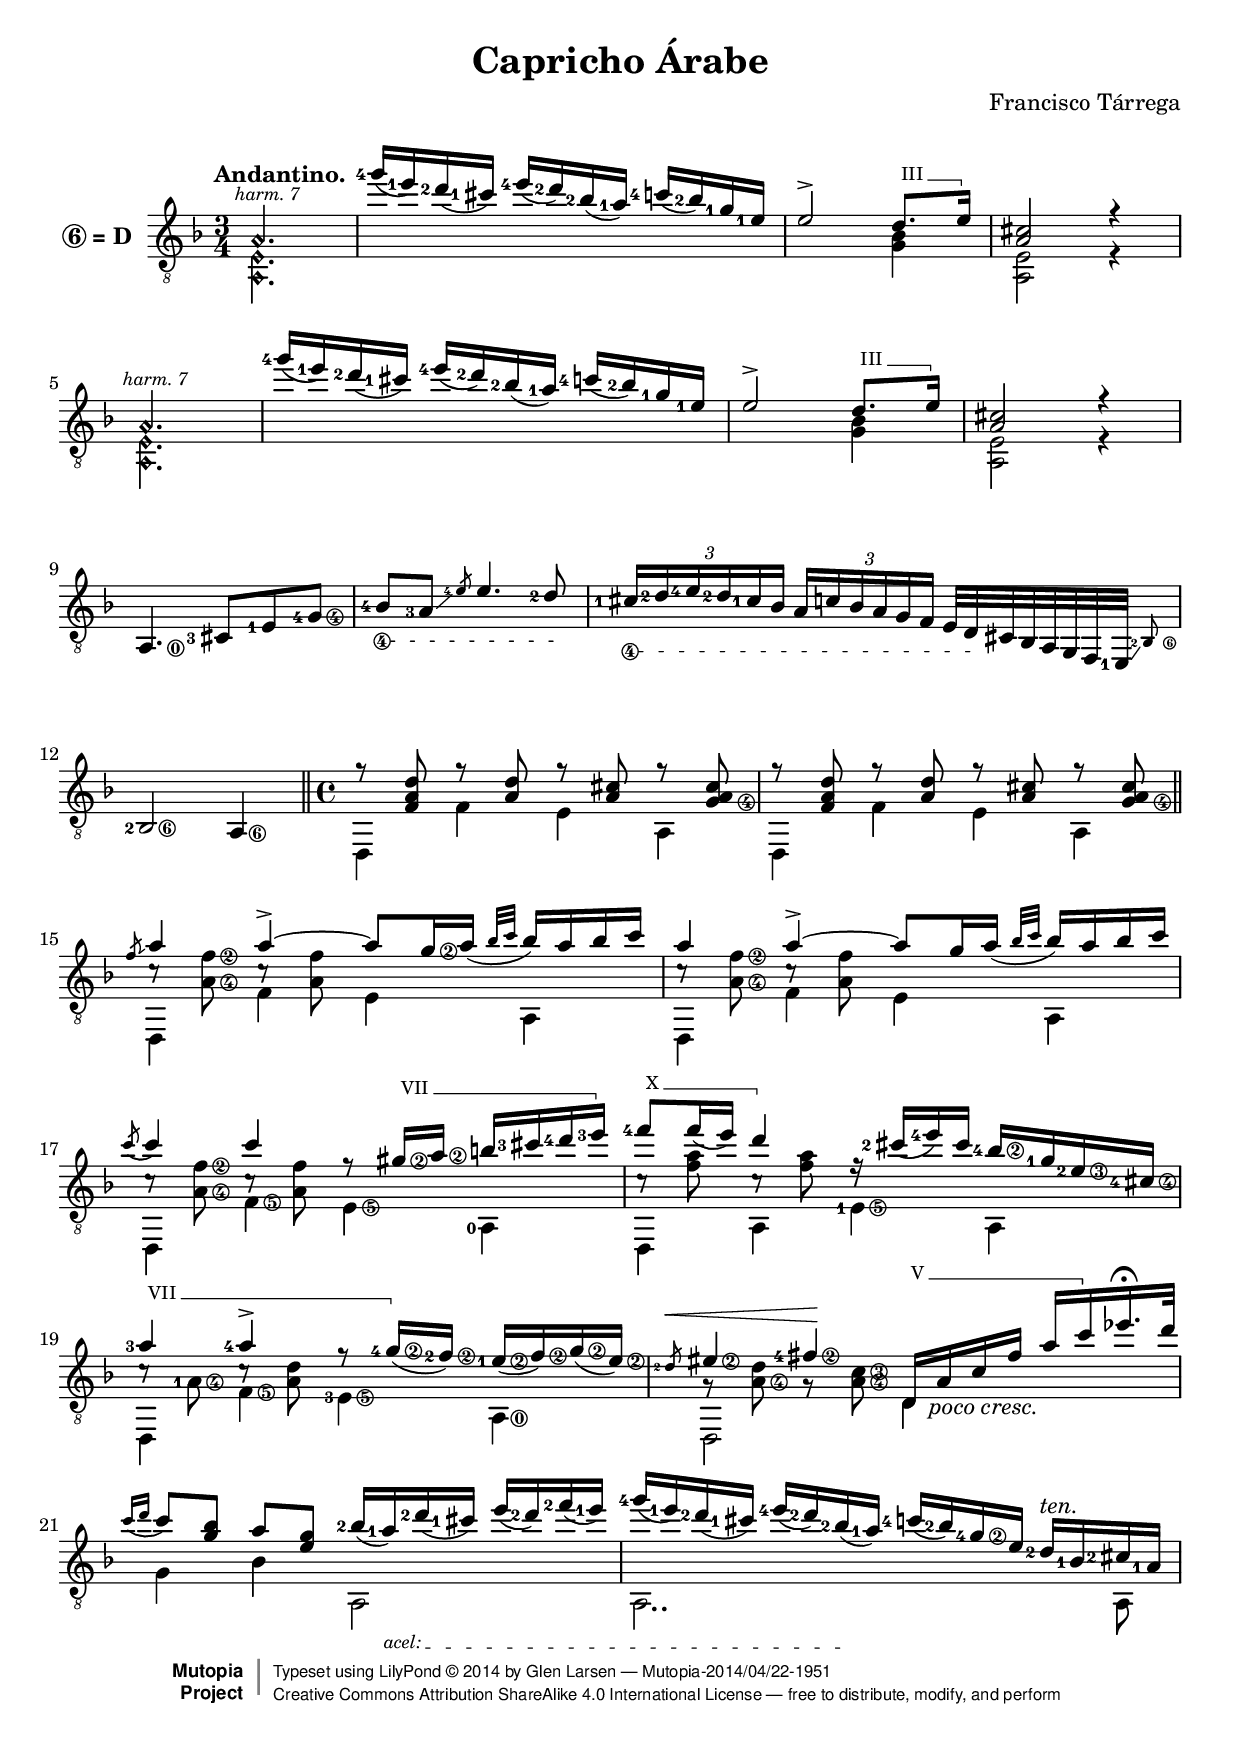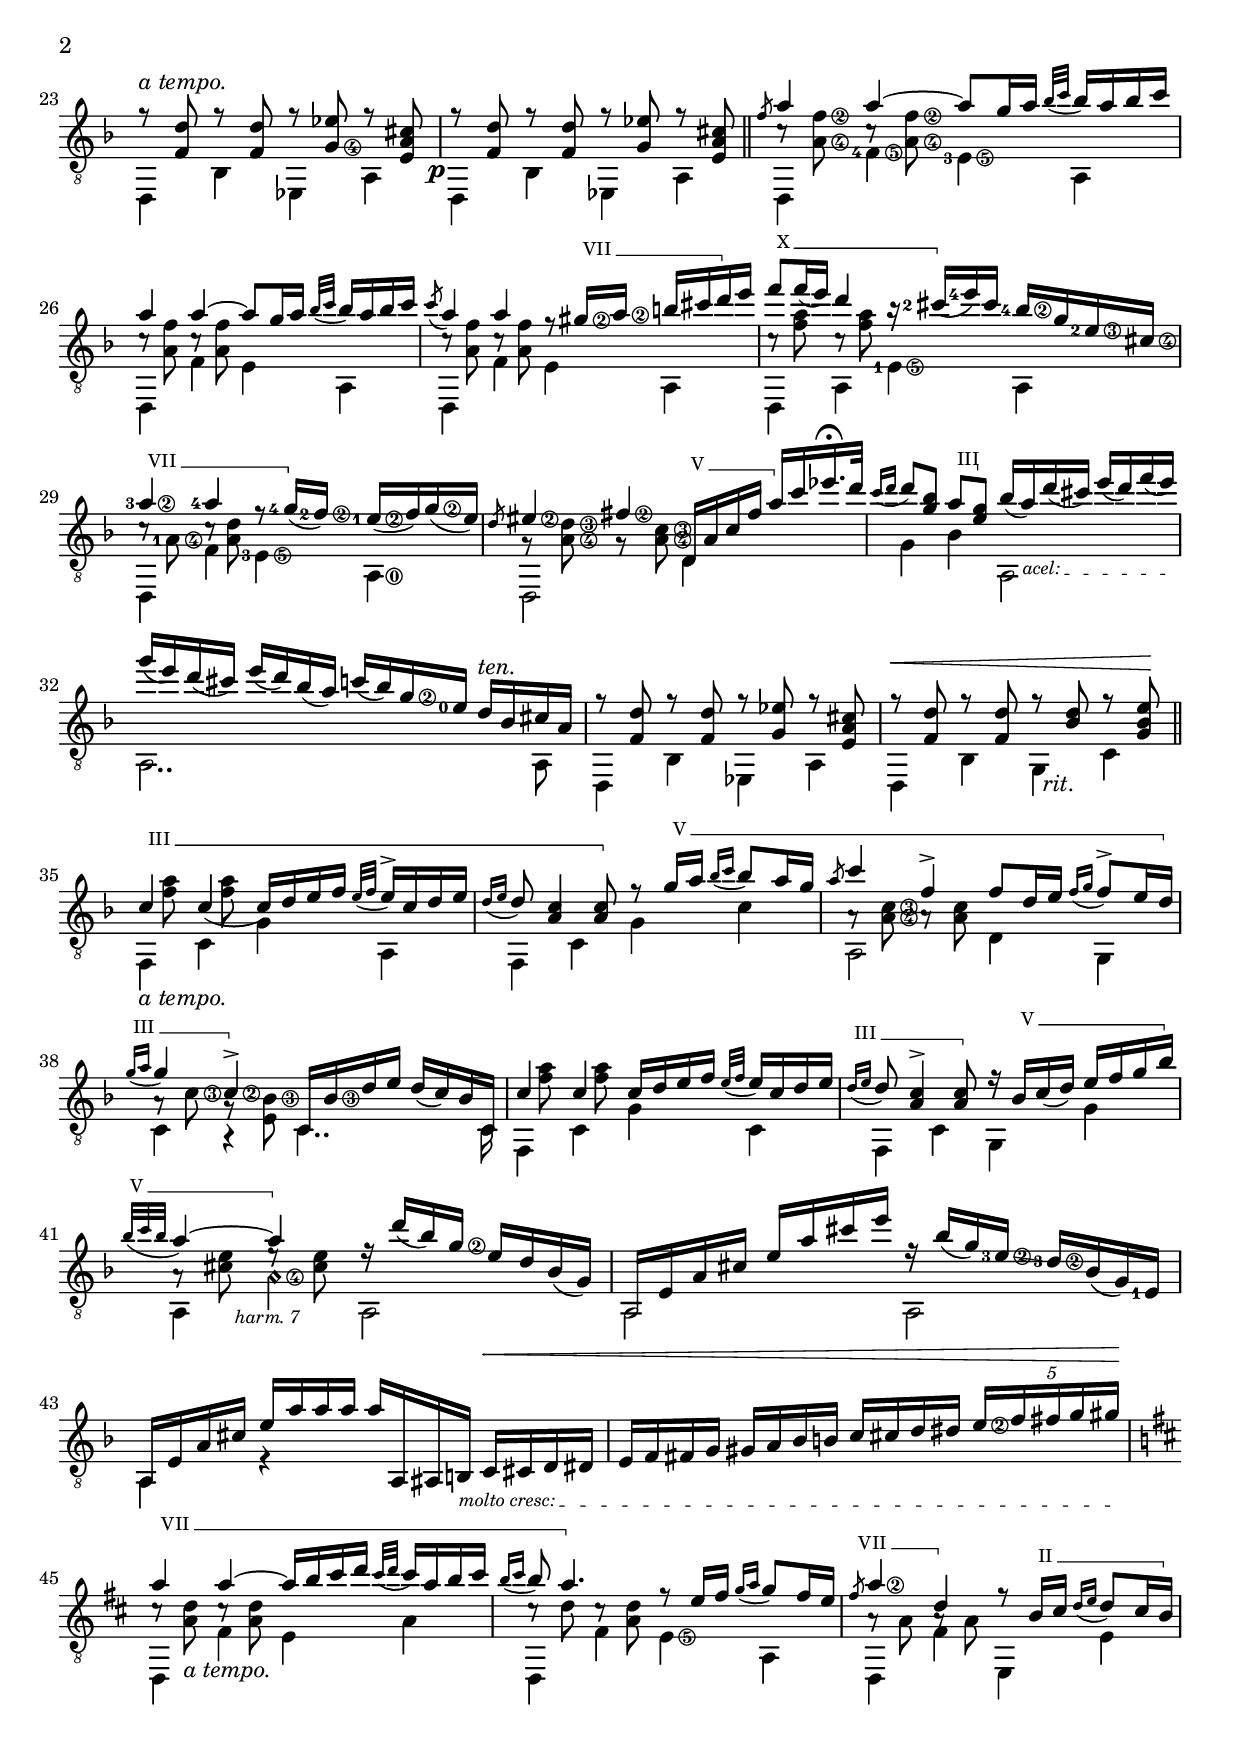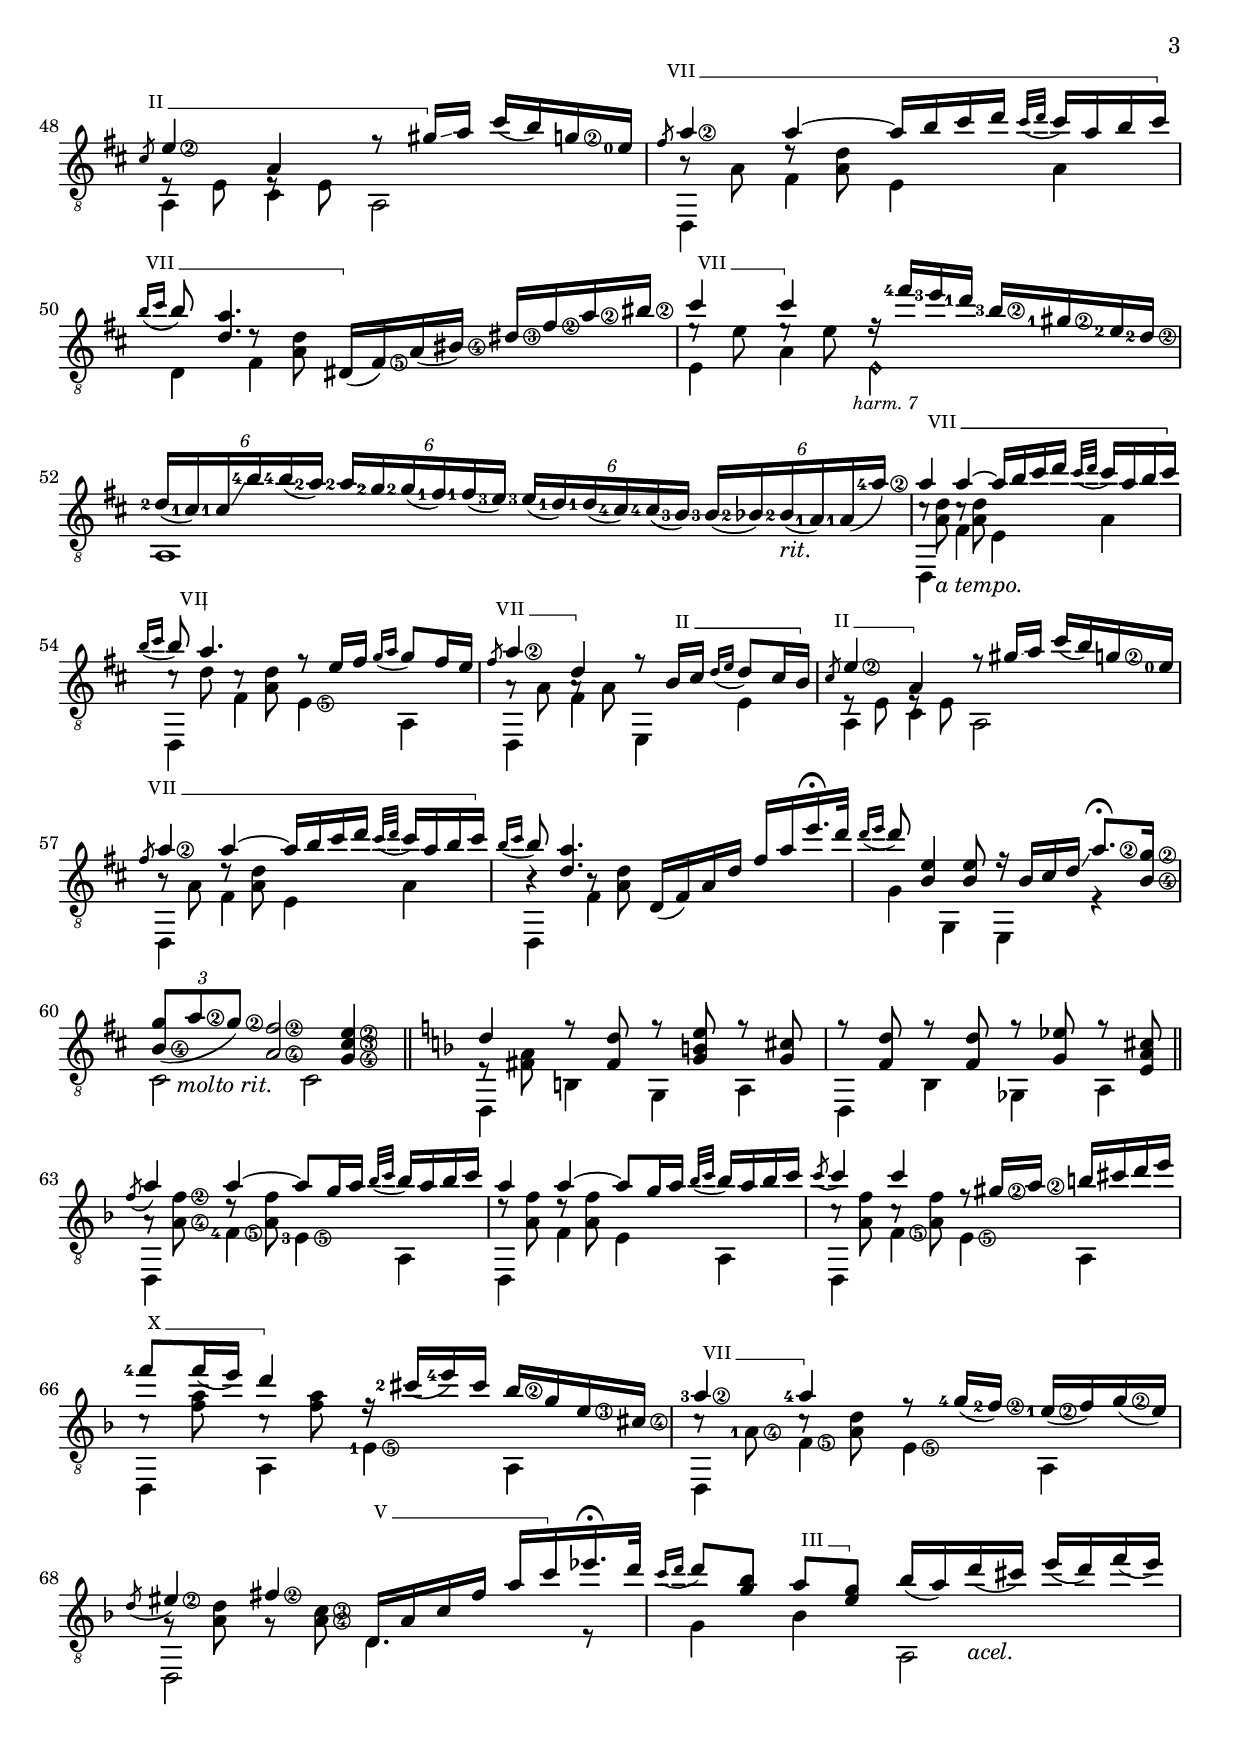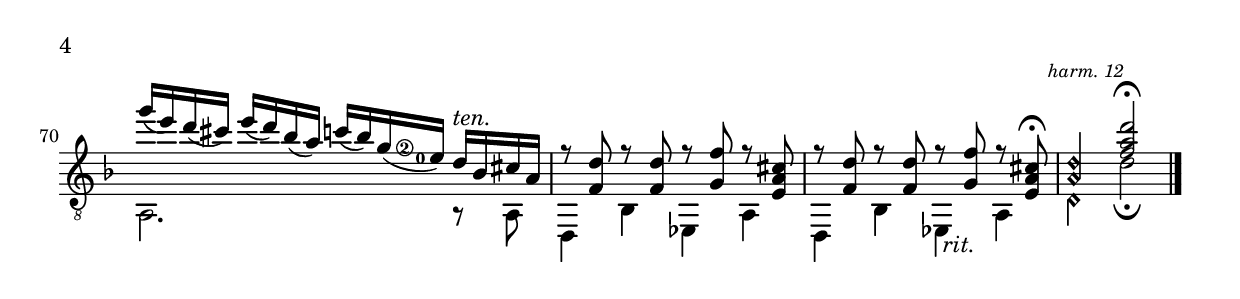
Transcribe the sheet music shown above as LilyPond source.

\version "2.18.2"
\header {
  title = "Capricho Árabe"
  composer = "Francisco Tárrega"
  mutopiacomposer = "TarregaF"
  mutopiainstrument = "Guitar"
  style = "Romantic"
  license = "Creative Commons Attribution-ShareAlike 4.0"
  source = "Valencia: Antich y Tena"
  % From Boije 827
  date = "1892"
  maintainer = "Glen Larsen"
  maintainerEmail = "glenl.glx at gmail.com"

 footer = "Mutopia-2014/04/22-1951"
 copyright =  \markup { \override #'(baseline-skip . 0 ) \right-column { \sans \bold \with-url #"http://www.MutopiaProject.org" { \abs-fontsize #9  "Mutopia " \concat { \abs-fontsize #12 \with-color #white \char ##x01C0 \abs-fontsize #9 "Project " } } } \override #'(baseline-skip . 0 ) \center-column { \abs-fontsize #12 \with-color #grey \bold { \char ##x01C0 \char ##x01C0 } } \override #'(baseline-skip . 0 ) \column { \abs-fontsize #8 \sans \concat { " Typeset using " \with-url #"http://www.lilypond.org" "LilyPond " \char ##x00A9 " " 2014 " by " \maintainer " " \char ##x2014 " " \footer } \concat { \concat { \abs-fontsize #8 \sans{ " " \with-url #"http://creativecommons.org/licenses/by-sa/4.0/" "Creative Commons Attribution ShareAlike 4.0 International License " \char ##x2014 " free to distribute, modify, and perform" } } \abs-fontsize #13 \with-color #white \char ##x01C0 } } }
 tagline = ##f
}

\paper {
  % add space between composer/opus markup and first staff
  markup-system-spacing #'padding = #3
  % add a little space between composer and opus
  markup-markup-spacing #'padding = #1.2
  top-margin = 7\mm
  bottom-margin = 6\mm
}

%% http://lsr.di.unimi.it/LSR/Item?id=616
stringNumberSpanner =
  #(define-music-function (parser location StringNumber) (string?)
    #{
      \override TextSpanner.style = #'dashed-line
      \override TextSpanner.dash-period = #2.0
      \override TextSpanner.font-size = #-5
      \override TextSpanner.bound-details.left.stencil-align-dir-y = #CENTER
      \override TextSpanner.bound-details.left.text = \markup { \circle \number $StringNumber }
    #})

% hide string numbers across a span of music
hideStrNo =
  #(define-music-function (parser location arg) (ly:music?)
    #{
      \omit Voice.StringNumber
      $arg
      \undo \omit Voice.StringNumber
    #})

tspanner =
  #(define-music-function (parser location arg) (string?)
    #{
      \override TextSpanner.style = #'dashed-line
      \override TextSpanner.dash-period = #2.0
      \override TextSpanner.font-size = #-2
      \override TextSpanner.bound-details.left.stencil-align-dir-y = #DOWN
      \override TextSpanner.bound-details.left.text = \markup{\italic $arg }
    #})

% Barre glyph code from snippets (modified slightly)

%% Syntax: \bbarre #"text" { notes } - text = any number of box
bbarre =
#(define-music-function (barre location str music) (string? ly:music?)
   (let ((elts (extract-named-music music '(NoteEvent EventChord))))
     (if (pair? elts)
         (let ((first-element (first elts))
               (last-element (last elts)))
           (set! (ly:music-property first-element 'articulations)
                 (cons (make-music 'TextSpanEvent 'span-direction -1)
                       (ly:music-property first-element 'articulations)))
           (set! (ly:music-property last-element 'articulations)
                 (cons (make-music 'TextSpanEvent 'span-direction 1)
                       (ly:music-property last-element 'articulations))))))
   #{
       \textSpannerUp
       \once \override TextSpanner #'font-size = #-2
       \once \override TextSpanner #'font-shape = #'upright
       \once \override TextSpanner #'staff-padding = #3
       \once \override TextSpanner #'style = #'line
       \once \override TextSpanner #'to-barline = ##f
       \once \override TextSpanner #'bound-details =
            #`((left
                (text . ,#{ \markup{\concat{ #str " " }} #})
                (Y . 0)
                (padding . 0.25)
                (attach-dir . -4))
	       (right
		(text . ,#{ \markup { \draw-line #'( 0 . -.5) } #})
		(Y . 0)
		(padding . 0.25)
		(attach-dir . 2)))
       $music
   #})


\layout {
%{
  \context {
    \Voice
    \override StringNumber #'stencil = ##f
  }
%}
  \context {
    \Staff
    \override Fingering #'staff-padding = #'()
    \override Fingering #'add-stem-support = ##t
    \mergeDifferentlyDottedOn
    \mergeDifferentlyHeadedOn
  }
  \context {
    \Dynamics
    \override DynamicTextSpanner #'style = #'none
  }
}

global = {
  \time 3/4
  \key d \minor
}

myfingering = {
  \set fingeringOrientations = #'(left)
  \set stringNumberOrientations = #'(right)
}

upperVoice = \relative c' {
  \voiceOne
  \dynamicUp
  \myfingering
  \repeat unfold 2 {
    \harmonicsOn \hideStrNo { <a\4>2.-\markup{\italic {\fontsize #-2 {\halign #-0.5 "harm. 7"}}} }\harmonicsOff |
    \slurDown
    <g''-4>16( <e-1>) <d-2>( <cis-1>) <e-4>( <d-2>) <bes-2>( <a-1>) <c-4>( <bes-2>) \hideStrNo{ <g-1\2> <e-1\2> } |
    \slurNeutral
    \hideStrNo{ <e\2>2->\bbarre #"III" { d8. <e\2>16 } } |
    <cis a>2 r4 |
    \break
  }
  <a,\0>4. <cis-3>8 <e-1> <g-4\4> |

  \set minimumFret = #4
  \stringNumberSpanner "4"
  \textSpannerDown
  \hideStrNo{ <bes-4\4>8\startTextSpan <a-3>\glissando \slashedGrace <e'-4\4> <e\4>4. <d-2\4>8\stopTextSpan } |
  \set minimumFret = #0
  \hideStrNo{ \tuplet 3/2 { <cis-1\4>16\startTextSpan <d-2\4> <e-4\4> <d-2\4> <cis-1\4> <bes\4> }
              \tuplet 3/2 { <a\4> <c\4> <bes\4> <a\4> <g\4> <f\4> }
              <e\4>32 <d\4>\stopTextSpan cis bes a g f
            } \afterGrace <e-1>32\glissando <bes'-2\6>8 |
  <bes-2\6>2 <a\6>4 |

  \bar "||" \time 4/4

  \repeat unfold 2 {
    r8 <d' a f> r <d a> r <cis a> r <cis a g\4> |
  }
  \bar "||"
  \slashedGrace f8\glissando a4 a->~ a8 <g\2>16 a( \grace { bes32 c } bes16) a bes c |
  a4 a~-> a8 \hideStrNo{ <g\2>16 a( \grace{bes32 c} bes16) a bes c } |
  \acciaccatura c8 c4 c r8\bbarre #"VII" { <gis\2>16 <a\2> b <cis-3> <d-4> <e-3> } |
  \bbarre #"X" { <f-4>8 f16( e) d4 r16 } <cis-2>( <e-4>) cis
    \set minimumFret = #7
    <bes-4\2> <g-1>
    <e-2\3> <cis-4\4> |
    \set minimumFret = 0

  \bbarre #"VII" { <a'-3>4 <a-4>-> r8 <g\2-4>16( } <f-2\2>) <e-1\2>( <f\2>) <g\2>( <e\2>) |
  \set minimumFret = #5
  \slashedGrace <d-2>8\< <eis\2>4 <fis-4\2>\! \bbarre #"V" { d,16_\markup{\halign #-1.5 \italic "poco cresc."} a' c fis a c } ees16.\fermata d32 |
  \set minimumFret = #0

  \tspanner "acel: "
  \textSpannerDown
  \acciaccatura {c16 d} c8 <bes g> a[ <g e>8] <bes-2>16( <a-1>)\startTextSpan <d-2>( <cis-1>) e( <d-2>) <f-2>( <e-1>) |
  <g-4>16( <e-1>) <d-2>( <cis-1>) <e-4>( <d-2>) <bes-2>(\stopTextSpan <a-1>) <c-4>( <bes-2>) <g-4\2> <e> <d-2>^\markup{\italic "ten."} <bes-1> <cis-2> <a-1> |

  r8^\markup{\italic "a tempo."} <d f,> r q r <ees g,\4> r <cis a e> |
  r8 <d f,> r q r <ees g,> r <cis a e> |
  \bar "||"
  \slashedGrace f8 a4 a~ a8 g16 a \acciaccatura{ bes32 c } bes16 a bes c |

  a4 a~ a8 g16 a \acciaccatura{ bes32 c } bes16 a bes c |
  \acciaccatura c8 a4 a r8 \bbarre #"VII" { <gis\2>16 <a\2> b cis d } e |

  \set minimumFret = #8
  \bbarre #"X" { f8 f16( e) d4 b16\rest <cis-2>16( } <e-4>)cis <bes-4\2> g <e-2\3> <cis\4> |
  \set minimumFret = #5
  \bbarre "VII" { <a'-3\2>4 \hideStrNo {<a-4\2>} r8 <g-4>16( } <f-2\2>) <e-1\2>16[( f) <g\2>( e)] |
  \set minimumFret = #5

  \slashedGrace d8 <eis\2>4 <fis\2> \bbarre #"V" { d,16 a' c fis a } c ees16.\fermata d32 |
  \set minimumFret = #0
  
  \acciaccatura {c16 d} d8 <bes g> \bbarre #"III" { a[ <g e>8] } bes16(
    \tspanner "acel: "
    \textSpannerDown
    a)\startTextSpan d( cis) e( d) f( e)\stopTextSpan |

  g16( e) d( cis) e( d) bes( a) c( bes) <g\2> <e-0> d^\markup{\italic "ten."} bes cis a |
  r8 <d f,> r q r <ees g,> r <cis a e> |
  r8\< <d f,>r q r <d bes> r <e bes g>\! |
  \bar "||"

  \set minimumFret=#5
  \bbarre #"III" { c4 c( c16) d e f \acciaccatura{e32 f} e16-> c d e |
  \set minimumFret=#3
  \acciaccatura{d16 e} d8 <c a>4 q8 } r \bbarre #"V" { g'16 a \acciaccatura{bes16 c} bes8 a16 g |
  \set minimumFret=#5
  \slashedGrace a8 c4 f,-> f8 d16 e \acciaccatura{f16 g} f8-> e16 d } |
  \set minimumFret=#0

  \bbarre #"III" { \acciaccatura {g16 a} g4 <c,\2>-> } c,16 <bes'\3> d e d( c) bes c, |
  c'4 c c16 d e f \acciaccatura {e32 f} e16 c d e |
  \bbarre #"III" { \acciaccatura {d16 e} d8 <c a>4-> q8 } r16 \bbarre #"V" { \set minimumFret=#5 bes c( d) e f g bes } |
  \set minimumFret=#0

  \bbarre #"V" { \acciaccatura{bes32 c bes} a4~ a r16 } d16( bes) <g\2> e d bes( g) |
  a,16 e' a cis e a cis e r bes( g) <e-3\2>\glissando <d-3\2> bes( g) <e-1> |

  \tspanner "molto cresc: "
  \textSpannerDown
  a,16 e' a cis e a a a a a,, ais b\startTextSpan c\< cis d dis |
  e16 f fis g gis a bes b c cis d dis \set minimumFret=#5
    \tuplet 5/4 { <e\2>16[ f fis g gis\!\stopTextSpan ] } |
  \set minimumFret=#0

  \key d \major
  \bbarre #"VII" { a4 a~ a16 b cis d \acciaccatura{ cis32 d } cis16 a b cis |
  \acciaccatura{ b16 cis } b8 a4. r8 } \set minimumFret=5 e16 fis \acciaccatura{ g16 \hideStrNo{<a\2>} } g8 fis16 e |
  \set minimumFret=#0
  \bbarre #"VII" { \slashedGrace{ \hideStrNo{ <fis\2>8 }} \set minimumFret=#7 <a\2>4 d, r8 }
    \bbarre #"II" { \set minimumFret=#2 b16 cis \acciaccatura{ d16 e } d8 cis16 b } |

  \bbarre #"II" { \slashedGrace{ \hideStrNo{ <cis\2>8 }} <e\2>4 a, r8 gis'16\glissando } a cis( b) <g\2> <e-0> |
  \bbarre #"VII" { \slashedGrace{ \hideStrNo{ <fis\2>8 }} <a\2>4 a4~ a16 b cis d \acciaccatura{ cis32 d } cis16 a b cis } |
  \bbarre #"VII" { \acciaccatura{ b16 cis } b8 <a d,>4. dis,,16( } <fis\5>) \hideStrNo{ <a\4>( } <bis\4>) <dis\3> <fis\2> <a\2> <bis\2> |

  \bbarre #"VII" { cis4 cis r16 } <fis-4> <e-3> <d-1> <b-3\2> <gis-1\2> <e-2> <d-2\2> |
  \tuplet 6/4 { <d-2>16( <cis-1>) <cis-1>\glissando \hideStrNo{ <b'-4\2> <b-4\2>( <a-2\2>) } }
    \tuplet 6/4 { \hideStrNo{ <a-2\2>\glissando <g-2\2> <g-2\2>( <fis-1\2>) <fis-1\2>( <e-3\2>) } }
    \tuplet 6/4 { \hideStrNo{ <e-3\3>( <d-1\3>) <d-1\3>( <cis-4\3>) } \hideStrNo{ <cis-4\4>( <b-3\4>) } }
    \tuplet 6/4 { \hideStrNo{ <b-3\4>( <bes-2\4>) <bes-2\4>(_\markup{\italic{"rit."}} <a-1\4>) <a-1\4>( } <a'-4\2>) } |

  \bbarre #"VII" { a4 a~ a16 b cis d \acciaccatura{ cis32 d } cis16 a b cis } |
  \acciaccatura{ b16 cis } \bbarre #"VII" { b8 a4. r8 } \set minimumFret=5 e16 fis \acciaccatura{ g16 \hideStrNo{<a\2>} } g8 fis16 e |
  \set minimumFret=#0
  \bbarre #"VII" { \slashedGrace{ \hideStrNo{ <fis\2>8 }} \set minimumFret=#7 <a\2>4 d, r8 }
    \set minimumFret=#2 \bbarre #"II" { b16 cis \acciaccatura{ d16 e } d8 cis16 b } |

  \bbarre #"II" { \slashedGrace{ \hideStrNo{ <cis\2>8 }} <e\2>4 a, r8 } gis'16\glissando a cis( b) <g\2> <e-0> |
  \bbarre #"VII" { \slashedGrace{ \hideStrNo{ <fis\2>8 }} <a\2>4 \hideStrNo{ <a\2>4~ } a16 b cis d \acciaccatura{ cis32 d } cis16 a b cis } |
  \acciaccatura{ b16 cis } \hideStrNo{ b8 <a d,\3>4. d,,16( <fis\5>) <a\4> <d\3> <fis\2> <a\2> } e'16.\fermata d32 |

  \acciaccatura{ d16 e } d8 <e, b>4 q8 r16 b16 cis d\glissando <a'\2>8.\fermata <g\2 b,\4>16 |
  \tuplet 3/2 { <g b,\4>8( a\2 g\2) } <fis\2 a,\4>2 <e\2 cis\3 g\4>4 |
  \bar "||"
  \key d\minor
  d4 r8 <d fis,>8 r <e b g> r \hideStrNo { <cis\3 g> } |

  r8 <d f,> r q r <ees g,> r <cis a e> |
  \bar "||"
  \set minimumFret=#5
  \acciaccatura{ \hideStrNo{ <f\1>8 } } a4 a~ a8 g16 a \acciaccatura{ bes32 c } bes16 a bes c |
  a4 a~ a8 g16 a \acciaccatura{ bes32 c } bes16 a bes c |
  \set minimumFret=#0

  \acciaccatura c8 c4 c r8 <gis\2>16 <a\2> b cis d e |
  \bbarre #"X" { <f-4>8 f16( e) d4 r16 } <cis-2>( <e-4>) cis
    \set minimumFret=#7
    <bes\2> g
    <e\3> <cis\4> |

  \set minimumFret=#5
  \bbarre #"VII" { <a'-3\2>4 \hideStrNo{ <a-4\2> } r8 } <g-4>16( <f-2\2>) <e-1\2>( f) <g\2>( e) |
  \set minimumFret=#0
  \acciaccatura{ d8 } <eis\2>4 <fis\2> \set minimumFret=#5 \bbarre #"V" { d,16 a' c fis a c } ees16.\fermata d32 |
  \set minimumFret=#0

  \acciaccatura {c16 d} d8 <bes g> \bbarre #"III" { a[ <g e>8] } bes16( a) d(_\markup{\italic "acel."} cis) e( d) f( e) |
  g16( e) d( cis) e( d) bes( a) c( bes) <g\2>( <e-0>) d^\markup{\italic "ten."} bes cis a |

  r8 <d f,> r q r <f g,> r <cis a e> |
  r8 <d f,> r q r <f g,> r <cis a e>\fermata |
  \harmonicsOn \hideStrNo{ <d\4 a\5>2-\markup{\italic {\fontsize #-2 {\halign #-0.5 "harm. 12"}}} } \harmonicsOff <d' a f>2\fermata
  \bar "|."
}

lowerVoice = \relative c {
  \voiceTwo
  \myfingering
  \repeat unfold 2 {
    \harmonicsOn \hideStrNo{ <e\5 a,\6>2. } \harmonicsOff |
    s2. |
    s2 <bes' g>4 |
    <e, a,>2 r4 |
  }
  s2.*4 |

  \repeat unfold 4 { d,4 \set minimumFret=#7 f' e a, \set minimumFret=#0 | }
  d,4 <f'\5> <e\5> <a,-0> |
  d,4 a' <e'-1\5> a, |

  d,4 <f'\5> <e-3\5> <a,\0> |
  d,2 \hideStrNo{ <d'\5>4 } s |

  g4 bes a,2 |
  a2.. a8 |

  d,4 bes' ees, a |
  d,4-\tweak X-offset #-2 \p bes' ees, a |
  d,4 <f'-4\5> <e-3\5> a, |

  \repeat unfold 2 {
    d,4 \set minimumFret = #5 f' e a, \set minimumFret = #0 |
  }

  d,4 \set minimumFret=#5 a' <e'-1\5> a, \set minimumFret=#0 |
  d,4 \set minimumFret=#5 f' <e-3\5> <a,\0> \set minimumFret=#0 |

  d,2 \hideStrNo{ <d'\5>4 } s |
  g4 bes a,2 |

  a2.. a8 |
  d,4 bes' ees, a |
  d,4 bes' \once\override TextScript.X-offset = #1 g_\markup{\italic "rit."} c |

  \set minimumFret=#3
  f,4-\markup{\italic "a tempo."} c' g' a, |
  f4 c' g' c |
  a,2 d4 g, |
  \set minimumFret=#0

  c4 a\rest c4.. c16 |
  f,4 c' g' c, |
  f,4 c' g \hideStrNo{ <g'\4> } |

  a,4 \harmonicsOn <a'\4>_\markup{\italic{\fontsize #-2 {\center-align "harm. 7"}}} \harmonicsOff a,2 |
  a2 a |

  a4 r s2 |
  s1 |

  d,4 \hideStrNo{ <fis'\5> } \set minimumFret=#5 e a | \set minimumFret=#0
  d,,4 \hideStrNo{ <fis'\5> } <e\5> a, |
  d,4 \hideStrNo{ <fis'\5> } e, e' |

  a,4 cis a2 |
  d,4 \hideStrNo{ <fis'\5> } e a |
  d,4 \hideStrNo{ <fis\5>4 } s2 |

  \set minimumFret=#7
  e4 a \harmonicsOn \hideStrNo <e\5>2-\markup{\italic {\fontsize #-2 {\halign #-0.5 "harm. 7"}}} \harmonicsOff |
  \set minimumFret=#0
  a,1 |

  d,4 \hideStrNo{ <fis'\5> } \set minimumFret=#5 e a | \set minimumFret=#0
  d,,4 \hideStrNo{ <fis'\5> } <e\5> a, |
  d,4 \hideStrNo{ <fis'\5> } e, e' |

  a,4 cis a2 |
  d,4 \hideStrNo{ <fis'\5> <e\5> <a\4> } |
  d,,4 \hideStrNo{ <fis'\5> } s2 |

  g4 g, e r |
  \set minimumFret=#5
  cis'2_\markup{\italic{\halign #-1.5 "molto rit." }} cis |
  \set minimumFret=#0
  d,4 b' g a |

  d,4 bes' ges a |
  d,4 <f'-4\5> <e-3\5> a, |
  \hideStrNo{ d,4 <f'\5> <e\5> <a,\6> } |

  d,4 <f'\5> <e\5> a, |
  d,4 a' <e'-1\5> a, |

  d,4 <f'\5> <e\5> a, |
  d,2 \hideStrNo { <d'\5>4. } r8 |

  g4 bes a,2 |
  a2. a8\rest a8 |

  d,4 bes' ees, a |
  d,4 bes' ees,_\markup{\halign #-1.5 \italic "rit."} a |
  \harmonicsOn \hideStrNo{ <d\6>2 } \harmonicsOff d'2_\fermata
}

middleVoice = \relative c' {
  \voiceThree
  \stemDown
  \myfingering
  s2.*12 |
  s1*2 |
  c8\rest <f\2 a,\4> c\rest \hideStrNo{ <f\2 a,\4> } s2 |

  \set minimumFret = #6
  \repeat unfold 2 { c8\rest <f\2 a,\4> c\rest q s2 | }
  \set minimumFret = #10
  c8\rest <a' f> c,\rest q s2 |
  \set minimumFret = #7

  c8\rest <a-1\4> c\rest <d a> s2 |
  g,8\rest \set minimumFret = #5 <d' a\4>8 g,\rest <c\3 a\4> s2 |
  \set minimumFret = #0

  s1*2 |

  s1*2 |
  c8\rest <a\4 f'\2> c8\rest <a\4 f'\2> s2 |

  \repeat unfold 2 {
    c8\rest \set minimumFret = #5 <a f'> c8\rest <a f'> s2 \set minimumFret = #0 |
  }

  c8\rest \set minimumFret=#10 <a' f> c,8\rest <a' f> s2 \set minimumFret=#0 |
  c,8\rest \set minimumFret=#5 <a-1\4> c8\rest <d a> s2 \set minimumFret=#0 |

  g,8\rest <d'\3 a\4> g,8\rest <c\3 a\4> s2 |
  s1 |

  s1*3 |

  s8 <a' f>  s q s2 |
  s1 |
  a,8\rest \set minimumFret=#5 <c\3 a\4> a\rest q s2 \set minimumFret=#0 |

  a8\rest <c\3> g\rest <bes\3 e,>8 s2 |
  s8 <a' f>8 s q s2 |
  s1 |

  \set minimumFret=#5
  a,8\rest <e' cis>8 e8\rest <e cis> s2 |
  s1 |

  s1*2 |

  c8\rest <d a>_\markup{\italic "a tempo."}  c\rest q s2 |
  c8\rest d c\rest <d a> s2 |
  a8\rest a a\rest a s2 |

  e8\rest e e\rest e s2 |
  b'8\rest a d\rest <d a> s2 |
  s4 d8\rest <d a> s2 |

  \set minimumFret=#9
  e8\rest e e8\rest e s2 |
  \set minimumFret=#0
  s1 |

  c8\rest <d a>_\markup{\italic "a tempo."} c\rest q s2 |
  c8\rest d c\rest <d a> s2 |
  a8\rest a a\rest a s2 |

  e8\rest e e\rest e s2 |
  b'8\rest \hideStrNo{ <a\4> d\rest <d\3 a\4> } s2 |
  b4\rest b8\rest \hideStrNo{ <d\3 a\4>8 } s2 |

  s1*2 |
  e,8\rest <a fis> s2. |

  s1 |
  a8\rest <f'\2 a,\4> d\rest \hideStrNo{ <f\2 a,\4> } s2 |
  \hideStrNo{ d8\rest <f\2 a,\4> d\rest <f\2 a,\4> } s2 |

  \set minimumFret = #6
  c8\rest \hideStrNo{ <f\2 a,\4> } c\rest q s2 |
  c8\rest \hideStrNo{ <a' f> c,\rest <a' f> } s2 |
  \set minimumFret = #0

  c,8\rest <a-1\4> c\rest <d a> s2 |
  g,8\rest <d' a> g,\rest <c\3 a\4> s2 |

  s1*2 |
}


\score {
  <<
    \new Staff = "Guitar"
    <<
      \global
      \clef "treble_8"
      \set Staff.instrumentName = \markup\bold{\circle {6} "= D "}
      \set fingeringOrientations = #'(left)
      \set stringNumberOrientations = #'(right)
      \tempo "Andantino."
      \new Voice = "upperVoice" \upperVoice
      \new Voice = "lowerVoice" \lowerVoice
      \new Voice = "middleVoice" \middleVoice
    >>
%{
    \new TabStaff = "Guitar tabs" \with {
      stringTunings = #guitar-drop-d-tuning
      restrainOpenStrings = ##t
    } <<
      \clef "moderntab"
      \global
%      \set TabStaff.restrainOpenStrings = ##t
      \new TabVoice = "upperVoice" \upperVoice
      \new TabVoice = "lowerVoice" \lowerVoice
      \new TabVoice = "middleVoice" \middleVoice
    >>
%}
  >>
  \layout {}
}

\score {
  <<
    \new Staff = "Guitar" \with {
      midiInstrument = #"acoustic guitar (nylon)"
    }
    <<
      \global
      \clef "treble_8"
      \new Voice = "upperVoice" \upperVoice
      \new Voice = "lowerVoice" \lowerVoice
      \new Voice = "middleVoice" \middleVoice
    >>
  >>
  \midi {
    \tempo 4 = 90
  }
}
